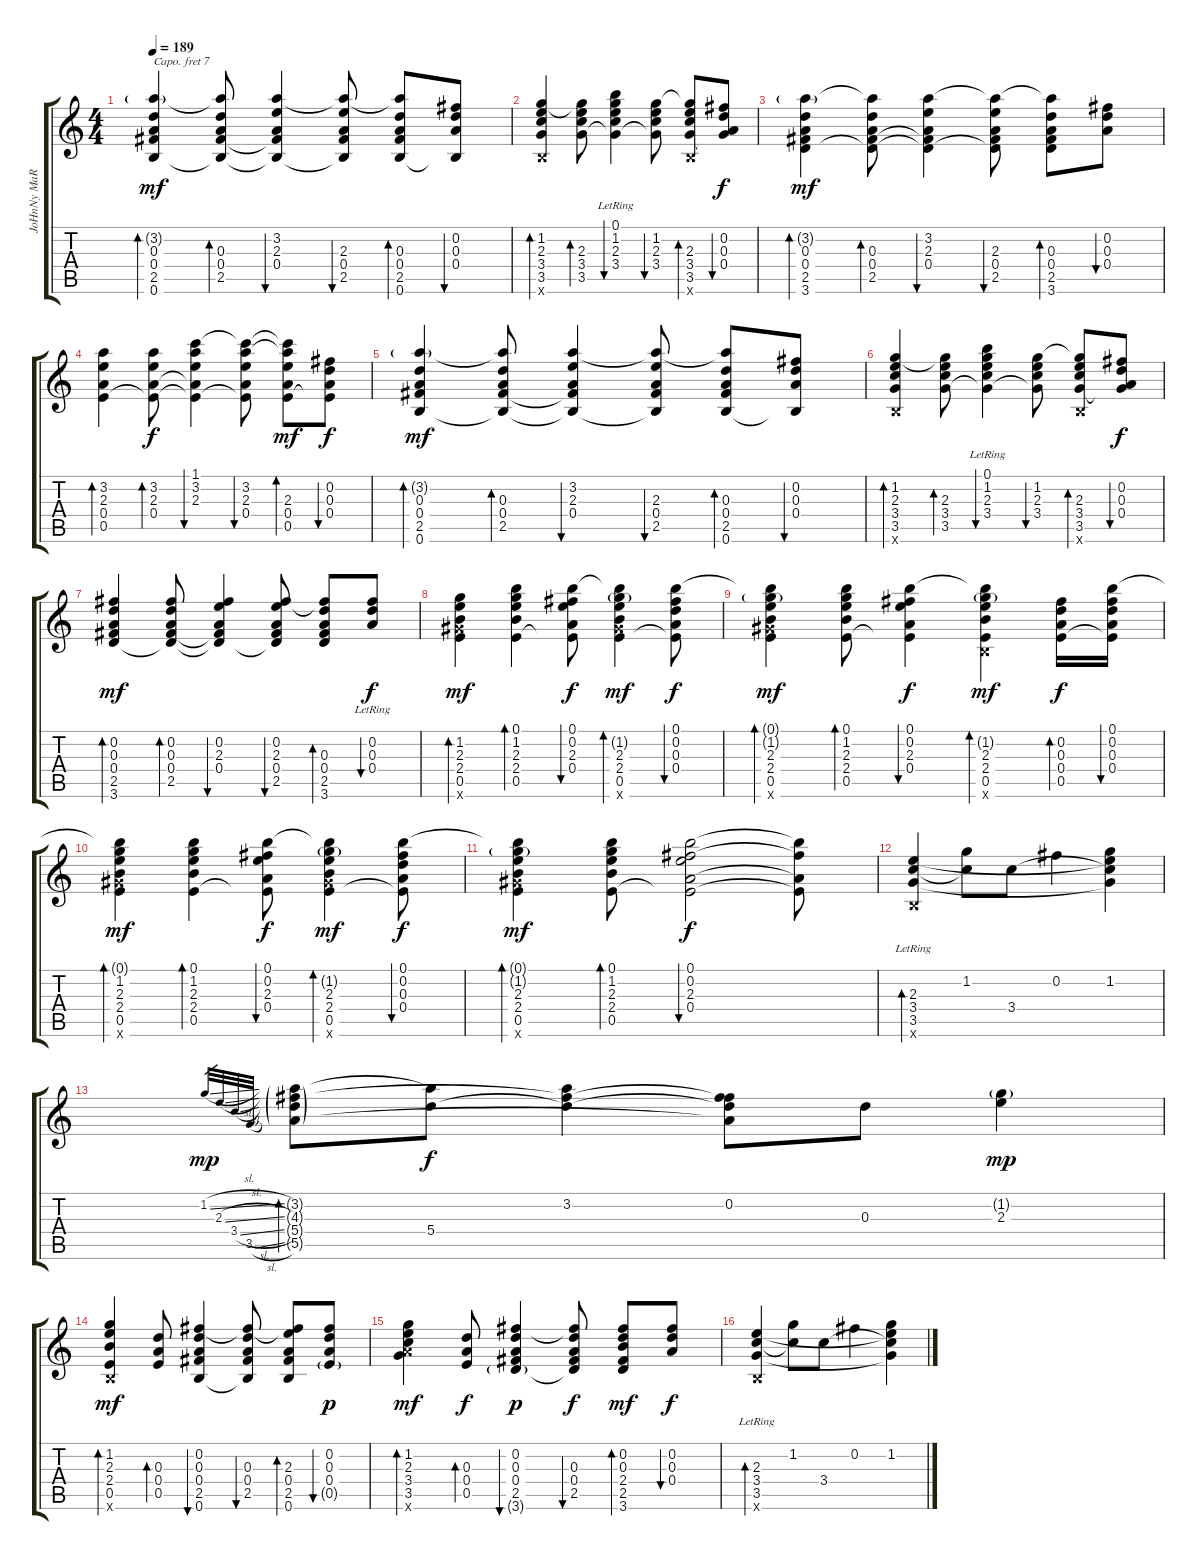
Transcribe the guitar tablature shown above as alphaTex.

\track ("JoHnNy MaRr" "JoHnNy MaR") {instrument electricguitarclean}
\staff {score tabs}
\capo 7
\tuning (E4 B3 G3 D3 A2 E2) {hide}
\ts (4 4)
\tempo 189
\clef g2
\ks c
(3.2{g} 0.3 0.4 2.5 0.6).4{bd 60 dy mf} (3.2{t} 0.3 0.4 2.5 0.6{t}).8{bd 30} (3.2 2.3 0.4 2.5{t} 0.6{t}).4{bu 30} (3.2{t} 2.3 0.4 2.5 0.6{t}).8{bu 30} (3.2{t} 0.3 0.4 2.5 0.6).8{bd 30} (0.2 0.3 0.4 0.6{t}).8{bu 30} |
(1.2 2.3 3.4 3.5 0.6{x}).4{bd 60} (1.2{t} 2.3 3.4 3.5).8{bd 30} (0.1{lr} 1.2 2.3 3.4 3.5{t}).4{bu 30} (1.2 2.3 3.4 3.5{t}).8{bu 30} (1.2{t} 2.3 3.4 3.5 0.6{x}).8{bd 30} (0.2 0.3 0.4 3.5{t}).8{bu 120 dy f} |
(3.2{g} 0.3 0.4 2.5 3.6).4{bd 60 dy mf} (3.2{t} 0.3 0.4 2.5 3.6{t}).8{bd 30} (3.2 2.3 0.4 2.5{t} 3.6{t}).4{bu 30} (3.2{t} 2.3 0.4 2.5 3.6{t}).8{bu 30} (3.2{t} 0.3 0.4 2.5 3.6).8{bd 30} (0.2 0.3 0.4).8{bu 30} |
(3.2 2.3 0.4 0.5).4{bd 60} (3.2 2.3 0.4 0.5{t}).8{bd 30 dy f} (1.1 3.2 2.3 0.4{t} 0.5{t}).4{bu 30} (1.1{t} 3.2 2.3 0.4 0.5{t}).8{bu 30} (1.1{t} 3.2{t} 2.3 0.4 0.5).8{bd 30 dy mf} (0.2 0.3 0.4 0.5{t}).8{bu 30 dy f} |
(3.2{g} 0.3 0.4 2.5 0.6).4{bd 60 dy mf} (3.2{t} 0.3 0.4 2.5 0.6{t}).8{bd 30} (3.2 2.3 0.4 2.5{t} 0.6{t}).4{bu 30} (3.2{t} 2.3 0.4 2.5 0.6{t}).8{bu 30} (3.2{t} 0.3 0.4 2.5 0.6).8{bd 30} (0.2 0.3 0.4 0.6{t}).8{bu 30} |
(1.2 2.3 3.4 3.5 0.6{x}).4{bd 60} (1.2{t} 2.3 3.4 3.5).8{bd 30} (0.1{lr} 1.2 2.3 3.4 3.5{t}).4{bu 30} (1.2 2.3 3.4 3.5{t}).8{bu 30} (1.2{t} 2.3 3.4 3.5 0.6{x}).8{bd 30} (0.2 0.3 0.4 3.5{t}).8{bu 120 dy f} |
(0.2 0.3 0.4 2.5 3.6).4{bd 60 dy mf} (0.2 0.3 0.4 2.5 3.6{t}).8{bd 30} (0.2 2.3 0.4 2.5{t} 3.6{t}).4{bu 30} (0.2 2.3 0.4 2.5 3.6{t}).8{bu 30} (0.2{t} 0.3 0.4 2.5 3.6).8{bd 30} (0.2 0.3 0.4{lr}).8{bu 120 dy f} |
(1.2 2.3 2.4 0.5 9.6{x}).4{bd 30 dy mf} (0.1 1.2 2.3 2.4 0.5).4{bd 30} (0.1 0.2 2.3 0.4 0.5{t}).8{bu 30 dy f} (0.1{t} 1.2{g} 2.3 2.4 0.5 9.6{x}).4{bd 30 dy mf} (0.1 0.2 0.3 0.4 0.5{t}).8{bu 30 dy f} |
(0.1{t} 1.2{g} 2.3 2.4 0.5 9.6{x}).4{bd 30 dy mf} (0.1 1.2 2.3 2.4 0.5).8{bd 30} (0.1 0.2 2.3 0.4 0.5{t}).4{bu 30 dy f} (0.1{t} 1.2{g} 2.3 2.4 0.5 0.6{x}).4{bd 30 dy mf} (0.2 0.3 0.4 0.5).16{bd 30 dy f volume 12} (0.1 0.2 0.3 0.4 0.5{t}).16{bu 30 volume 13} |
(0.1{t} 1.2 2.3 2.4 0.5 9.6{x}).4{bd 30 dy mf volume 14} (0.1 1.2 2.3 2.4 0.5).4{bd 30 volume 13} (0.1 0.2 2.3 0.4 0.5{t}).8{bu 30 dy f} (0.1{t} 1.2{g} 2.3 2.4 0.5 9.6{x}).4{bd 30 dy mf} (0.1 0.2 0.3 0.4 0.5{t}).8{bu 30 dy f} |
(0.1{t} 1.2{g} 2.3 2.4 0.5 9.6{x}).4{bd 30 dy mf} (0.1 1.2 2.3 2.4 0.5).8{bd 30} (0.1 0.2 2.3 0.4 0.5{t}).2{bu 30 dy f} (0.1{t} 0.2{t} 0.4{t} 0.5{t}).8 |
(2.3 3.4{lr} 3.5{lr} 0.6{x}).4{bd 120 volume 14} (1.2 3.4{t}).8 3.4.8 0.2.4 (1.2 2.3{t} 3.4{t} 3.5{t}).4 |
1.2{sl}.32{gr dy mp} 2.3{sl}.32{gr} 3.4{sl}.32{gr} 3.5{sl}.32{gr} (3.2{g} 4.3{g} 5.4{g} 5.5{g}).8{bd 60} (3.2{t} 5.4).8{dy f} (3.2 4.3{t} 5.4{t}).4 (0.2 4.3{t} 5.4{t} 5.5{t}).8 0.3.8 (1.2{g} 2.3).4{dy mp} |
(1.2 2.3 2.4 0.5 0.6{x}).4{bd 60 dy mf volume 13} (0.3 0.4 0.5).8{bd 30} (0.2 0.3 0.4 2.5 0.6).4{bu 30} (0.2{t} 0.3 0.4 2.5 0.6{t}).8{bu 30} (0.2{t} 2.3 0.4 2.5 0.6).8{bd 30} (0.2 0.3 0.4 0.5{g}).8{bu 30 dy p} |
(1.2 2.3 3.4 3.5 10.6{x}).4{bd 60 dy mf} (0.3 0.4 0.5).8{bd 60 dy f} (0.2 0.3 0.4 2.5 3.6{g}).4{bu 30 dy p} (0.2{t} 0.3 0.4 2.5 3.6{t}).8{bu 30 dy f} (0.2 0.3 2.4 2.5 3.6).8{bd 30 dy mf} (0.2 0.3 0.4).8{bu 30 dy f} |
(2.3 3.4{lr} 3.5{lr} 0.6{x}).4{bd 120 volume 14} (1.2 3.4{t}).8 3.4.8 0.2.4 (1.2 2.3{t} 3.4{t} 3.5{t}).4
